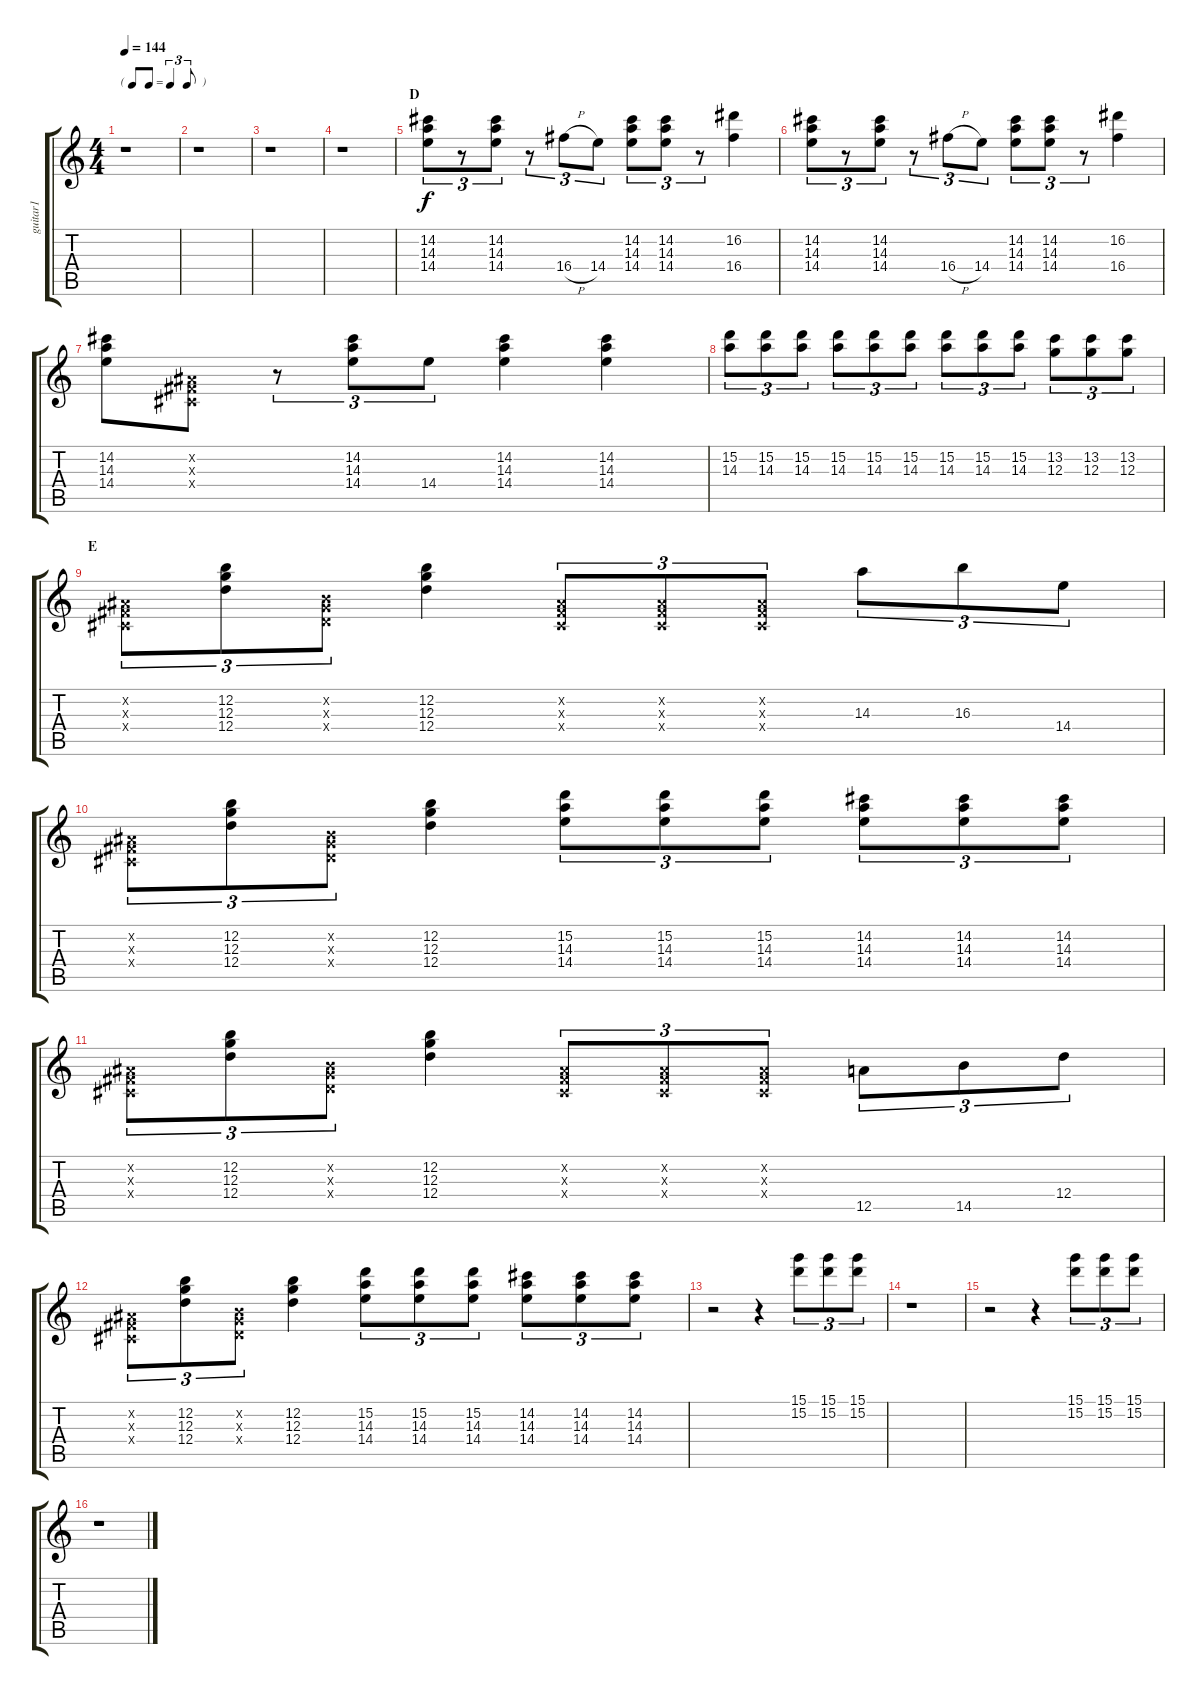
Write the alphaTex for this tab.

\track ("guitar1" "guitar1") {instrument overdrivenguitar}
\staff {score tabs}
\tuning (E4 B3 G3 D3 A2 E2) {hide}
\ts (4 4)
\tf triplet8th
\tempo 144
\clef g2
\ks c
r.1{dy f} |
r.1 |
r.1 |
r.1 |
\section ("" "D")
(14.2 14.3 14.4).8{tu (3 2)} r.8{tu (3 2)} (14.2 14.3 14.4).8{tu (3 2)} r.8{tu (3 2)} 16.4{h}.8{tu (3 2)} 14.4.8{tu (3 2)} (14.2 14.3 14.4).8{tu (3 2)} (14.2 14.3 14.4).8{tu (3 2)} r.8{tu (3 2)} (16.2 16.4).4 |
(14.2 14.3 14.4).8{tu (3 2)} r.8{tu (3 2)} (14.2 14.3 14.4).8{tu (3 2)} r.8{tu (3 2)} 16.4{h}.8{tu (3 2)} 14.4.8{tu (3 2)} (14.2 14.3 14.4).8{tu (3 2)} (14.2 14.3 14.4).8{tu (3 2)} r.8{tu (3 2)} (16.2 16.4).4 |
(14.2 14.3 14.4).8 (-1.2{x} -1.3{x} -1.4{x}).8 r.8{tu (3 2)} (14.2 14.3 14.4).8{tu (3 2)} 14.4.8{tu (3 2)} (14.2 14.3 14.4).4 (14.2 14.3 14.4).4 |
(15.2 14.3).8{tu (3 2)} (15.2 14.3).8{tu (3 2)} (15.2 14.3).8{tu (3 2)} (15.2 14.3).8{tu (3 2)} (15.2 14.3).8{tu (3 2)} (15.2 14.3).8{tu (3 2)} (15.2 14.3).8{tu (3 2)} (15.2 14.3).8{tu (3 2)} (15.2 14.3).8{tu (3 2)} (13.2 12.3).8{tu (3 2)} (13.2 12.3).8{tu (3 2)} (13.2 12.3).8{tu (3 2)} |
\section ("" "E")
(-1.2{x} -1.3{x} -1.4{x}).8{tu (3 2)} (12.2 12.3 12.4).8{tu (3 2)} (0.2{x} 0.3{x} 0.4{x}).8{tu (3 2)} (12.2 12.3 12.4).4 (-1.2{x} -1.3{x} -1.4{x}).8{tu (3 2)} (-1.2{x} -1.3{x} -1.4{x}).8{tu (3 2)} (-1.2{x} -1.3{x} -1.4{x}).8{tu (3 2)} 14.3.8{tu (3 2)} 16.3.8{tu (3 2)} 14.4.8{tu (3 2)} |
(-1.2{x} -1.3{x} -1.4{x}).8{tu (3 2)} (12.2 12.3 12.4).8{tu (3 2)} (0.2{x} 0.3{x} 0.4{x}).8{tu (3 2)} (12.2 12.3 12.4).4 (15.2 14.3 14.4).8{tu (3 2)} (15.2 14.3 14.4).8{tu (3 2)} (15.2 14.3 14.4).8{tu (3 2)} (14.2 14.3 14.4).8{tu (3 2)} (14.2 14.3 14.4).8{tu (3 2)} (14.2 14.3 14.4).8{tu (3 2)} |
(-1.2{x} -1.3{x} -1.4{x}).8{tu (3 2)} (12.2 12.3 12.4).8{tu (3 2)} (0.2{x} 0.3{x} 0.4{x}).8{tu (3 2)} (12.2 12.3 12.4).4 (-1.2{x} -1.3{x} -1.4{x}).8{tu (3 2)} (-1.2{x} -1.3{x} -1.4{x}).8{tu (3 2)} (-1.2{x} -1.3{x} -1.4{x}).8{tu (3 2)} 12.5.8{tu (3 2)} 14.5.8{tu (3 2)} 12.4.8{tu (3 2)} |
(-1.2{x} -1.3{x} -1.4{x}).8{tu (3 2)} (12.2 12.3 12.4).8{tu (3 2)} (0.2{x} 0.3{x} 0.4{x}).8{tu (3 2)} (12.2 12.3 12.4).4 (15.2 14.3 14.4).8{tu (3 2)} (15.2 14.3 14.4).8{tu (3 2)} (15.2 14.3 14.4).8{tu (3 2)} (14.2 14.3 14.4).8{tu (3 2)} (14.2 14.3 14.4).8{tu (3 2)} (14.2 14.3 14.4).8{tu (3 2)} |
r.2 r.4 (15.1 15.2).8{tu (3 2)} (15.1 15.2).8{tu (3 2)} (15.1 15.2).8{tu (3 2)} |
r.1 |
r.2 r.4 (15.1 15.2).8{tu (3 2)} (15.1 15.2).8{tu (3 2)} (15.1 15.2).8{tu (3 2)} |
r.1
